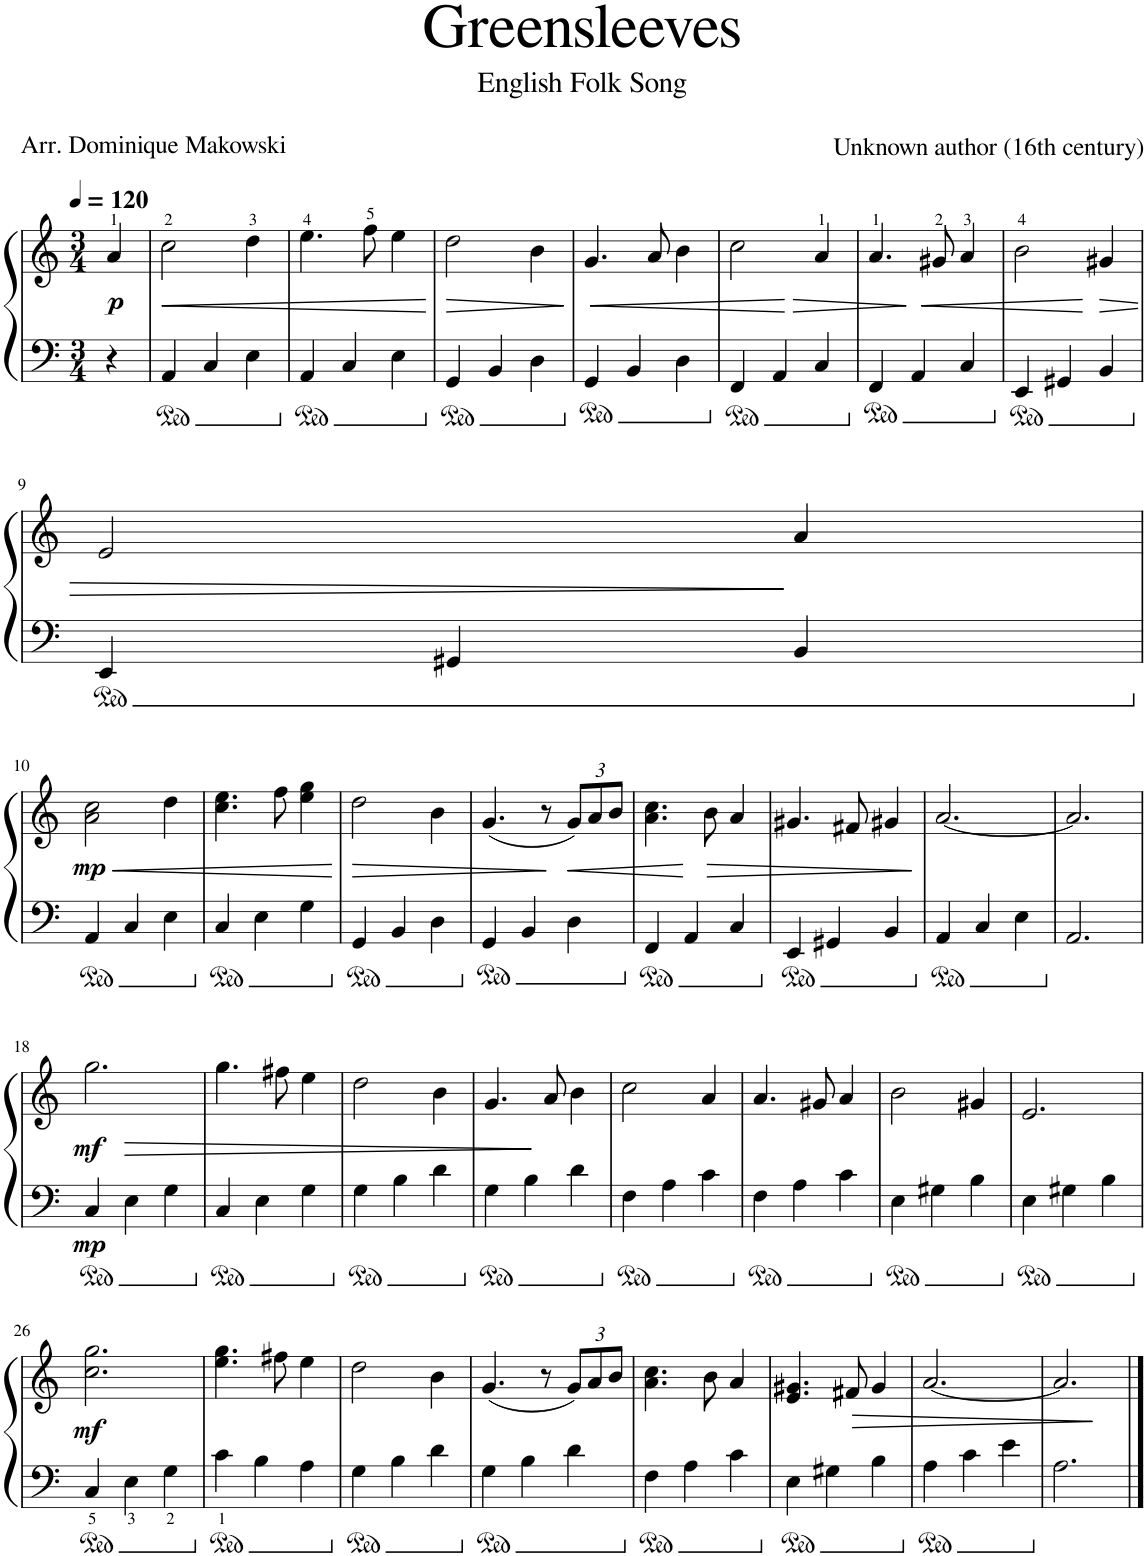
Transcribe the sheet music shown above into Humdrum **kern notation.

**kern	**kern	**dynam
*part1	*part1	*part1
*staff2	*staff1	*staff1/2
*I"Piano	*	*
*I'Pno.	*	*
*clefF4	*clefG2	*
*k[]	*k[]	*
*M3/4	*M3/4	*
*MM120	*MM120	*
=1	=1	=1
!	!	!LO:DY:b
4r	4a/	p
=2	=2	=2
!	!	!LO:HP:b
4AA/	2cc\	<
4C/	.	.
4E\	4dd\	.
=3	=3	=3
4AA/	4.ee\	.
4C/	.	.
.	8ff\	.
4E\	4ee\	.
.	.	[
=4	=4	=4
!	!	!LO:HP:b
4GG/	2dd\	>
4BB/	.	.
4D\	4b\	.
.	.	]
=5	=5	=5
!	!	!LO:HP:b
4GG/	4.g/	<
4BB/	.	.
.	8a/	.
4D\	4b\	.
=6	=6	=6
4FF/	2cc\	.
4AA/	.	.
!	!	!LO:HP:n=1:b
4C/	4a/	[ >
=7	=7	=7
4FF/	4.a/	.
4AA/	.	.
!	!	!LO:HP:n=1:b
.	8g#X/	] <
4C/	4a/	.
=8	=8	=8
4EE/	2b\	.
4GG#X/	.	.
!	!	!LO:HP:n=1:b
4BB/	4g#X/	[ >
!!LO:LB:g=z
=9	=9	=9
4EE/	2e/	.
4GG#X/	.	.
4BB/	4a/	]
!!LO:LB:g=z
=10	=10	=10
!	!	!LO:HP:b
!	!	!LO:DY:n=1:b
4AA/	2a\ 2cc\	< mp
4C/	.	.
4E\	4dd\	.
=11	=11	=11
4C/	4.cc\ 4.ee\	.
4E\	.	.
.	8ff\	.
4G\	4ee\ 4gg\	.
.	.	[
=12	=12	=12
!	!	!LO:HP:b
4GG/	2dd\	>
4BB/	.	.
4D\	4b\	.
=13	=13	=13
4GG/	(4.g/	.
4BB/	.	.
.	8r	.
*	*Xbrackettup	*
!	!	!LO:HP:n=1:b
4D\	12g/L)	] <
.	12a/	.
.	12b/J	.
=14	=14	=14
4FF/	4.a\ 4.cc\	.
4AA/	.	.
.	8b\	.
!	!	!LO:HP:n=1:b
4C/	4a/	[ >
=15	=15	=15
4EE/	4.g#X/	.
4GG#X/	.	.
.	8f#X/	.
4BB/	4g#X/	.
.	.	]
=16	=16	=16
4AA/	[2.a/	.
4C/	.	.
4E\	.	.
=17	=17	=17
2.AA/	2.a/]	.
!!LO:LB:g=z
=18	=18	=18
!	!	!LO:HP:b
!	!	!LO:DY:n=1:b=2
!	!	!LO:DY:n=2:b
4C/	2.gg\	> mp mf
4E\	.	.
4G\	.	.
=19	=19	=19
4C/	4.gg\	.
4E\	.	.
.	8ff#X\	.
4G\	4ee\	.
=20	=20	=20
4G\	2dd\	.
4B\	.	.
4d\	4b\	.
=21	=21	=21
4G\	4.g/	.
4B\	.	.
.	8a/	]
4d\	4b\	.
=22	=22	=22
4F\	2cc\	.
4A\	.	.
4c\	4a/	.
=23	=23	=23
4F\	4.a/	.
4A\	.	.
.	8g#X/	.
4c\	4a/	.
=24	=24	=24
4E\	2b\	.
4G#X\	.	.
4B\	4g#X/	.
=25	=25	=25
4E\	2.e/	.
4G#X\	.	.
4B\	.	.
!!LO:LB:g=z
=26	=26	=26
!	!	!LO:DY:b
4C/	2.cc\ 2.gg\	mf
4E\	.	.
4G\	.	.
=27	=27	=27
4c\	4.ee\ 4.gg\	.
4B\	.	.
.	8ff#X\	.
4A\	4ee\	.
=28	=28	=28
4G\	2dd\	.
4B\	.	.
4d\	4b\	.
=29	=29	=29
4G\	(4.g/	.
4B\	.	.
.	8r	.
4d\	12g/L)	.
.	12a/	.
.	12b/J	.
=30	=30	=30
4F\	4.a\ 4.cc\	.
4A\	.	.
.	8b\	.
4c\	4a/	.
=31	=31	=31
4E\	4.e/ 4.g#X/	.
4G#X\	.	.
.	8f#X/	.
4B\	4g#/	.
=32	=32	=32
4A\	[2.a/	.
4c\	.	.
4e\	.	.
=33	=33	=33
2.A\	2.a/]	.
==	==	==
*-	*-	*-
